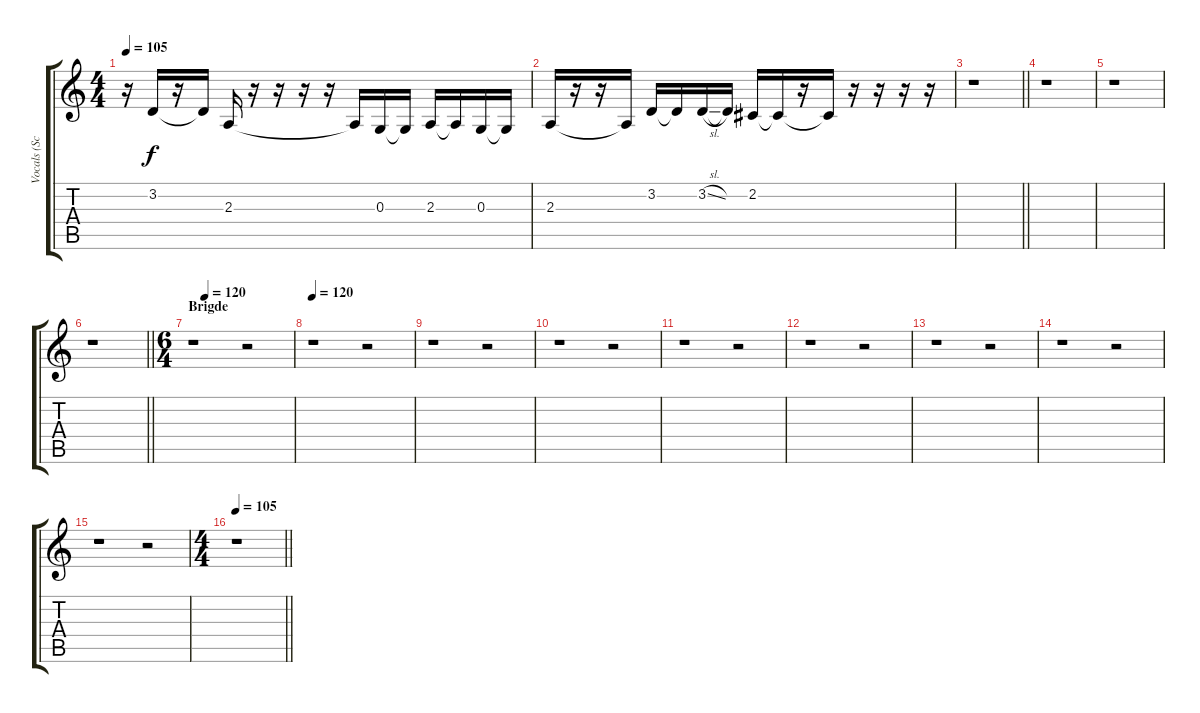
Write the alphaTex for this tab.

\track ("Vocals (Scott Weiland)" "Vocals (Sc") {instrument lead2sawtooth}
\staff {score tabs}
\tuning (E4 B3 G3 D3 A2 E2) {hide}
\ts (4 4)
\tempo 105
\clef g2
\ks c
r.16{dy f} 3.2{t}.16 r.16 3.2{t}.16 2.3.16 r.16 r.16 r.16 r.16 2.3{t}.16 0.3.16 0.3{t}.16 2.3.16 2.3{t}.16 0.3.16 0.3{t}.16 |
2.3.16 r.16 r.16 2.3{t}.16 3.2.16 3.2{t}.16 3.2{sl}.16 3.2{t}.16 2.2.16 2.2{t}.16 r.16 2.2{t}.16 r.16 r.16 r.16 r.16 |
\barLineRight lightlight
r.1 |
r.1 |
r.1 |
\barLineRight lightlight
r.1 |
\ts (6 4)
\section ("" "Brigde")
\tempo (120 0.125)
r.1 r.2 |
\tempo 120
r.1 r.2 |
r.1 r.2 |
r.1 r.2 |
r.1 r.2 |
r.1 r.2 |
r.1 r.2 |
r.1 r.2 |
r.1 r.2 |
\ts (4 4)
\tempo 105
\barLineRight lightlight
r.1
